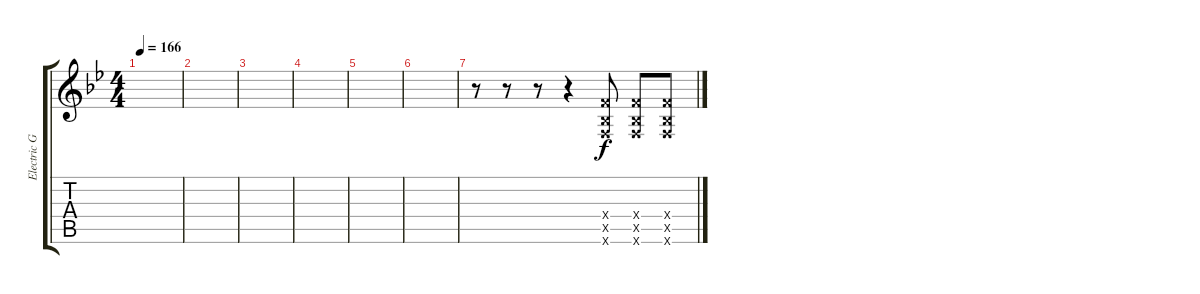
\track ("Electric Guitar" "Electric G") {instrument electricguitarclean}
\staff {score tabs}
\tuning (E4 B3 G3 D3 A2 E2) {hide}
\ts (4 4)
\tempo 166
\clef g2
\ks gminor
|
|
|
|
|
|
r.8 r.8 r.8 r.4 (3.4{x} 1.5{x} 1.6{x}).8 (3.4{x} 1.5{x} 1.6{x}).8 (3.4{x} 1.5{x} 1.6{x}).8
